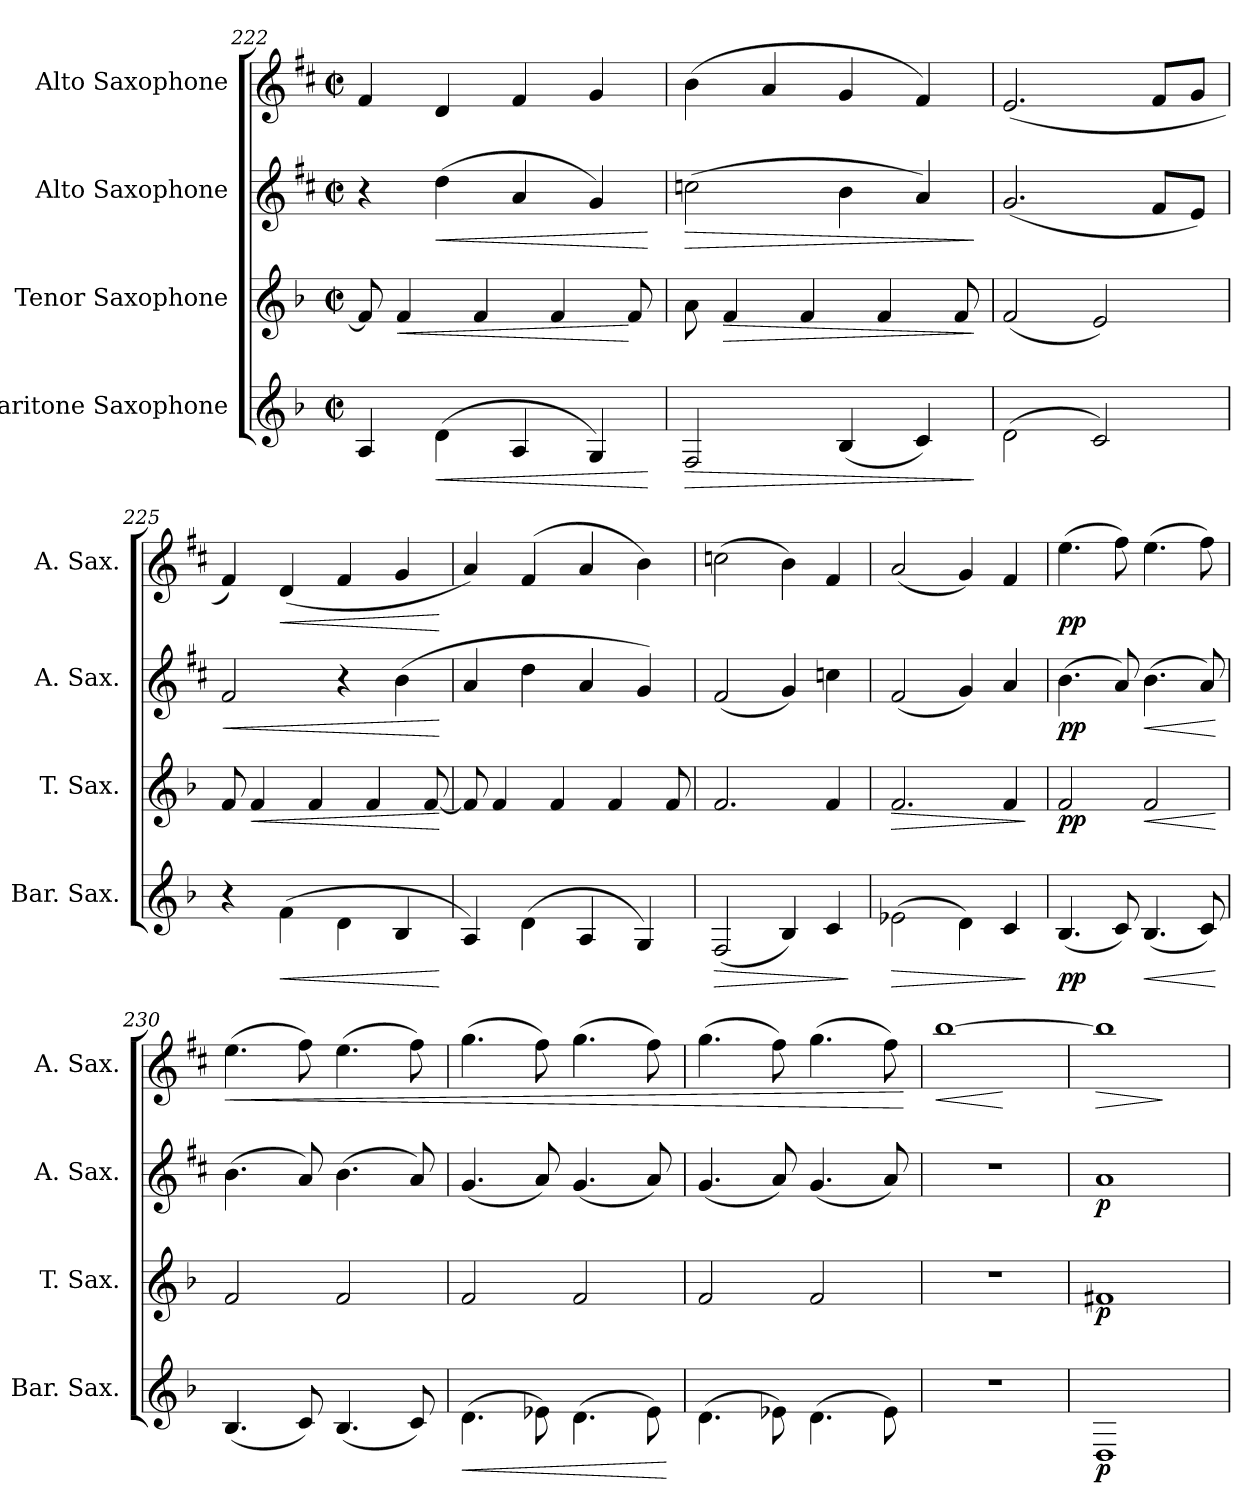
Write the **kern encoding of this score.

**kern	**dynam	**kern	**dynam	**kern	**dynam	**kern	**dynam
*part4	*part4	*part3	*part3	*part2	*part2	*part1	*part1
*staff4	*staff4	*staff3	*staff3	*staff2	*staff2	*staff1	*staff1
*I"Baritone Saxophone	*	*I"Tenor Saxophone	*	*I"Alto Saxophone	*	*I"Alto Saxophone	*
*I'Bar. Sax.	*	*I'T. Sax.	*	*I'A. Sax.	*	*I'A. Sax.	*
*clefG2	*	*clefG2	*	*clefG2	*	*clefG2	*
*ITrd12c21	*	*ITrd8c14	*	*ITrd5c9	*	*ITrd5c9	*
*k[b-]	*	*k[b-]	*	*k[b-]	*	*k[b-]	*
*M2/2	*	*M2/2	*	*M2/2	*	*M2/2	*
*met(c|)	*	*met(c|)	*	*met(c|)	*	*met(c|)	*
=222	=222	=222	=222	=222	=222	=222	=222
4AA/	.	8F/]	.	4r	.	4A/	.
!	!	!	!LO:HP:b	!	!	!	!
.	.	4F/	<	.	.	.	.
!	!LO:HP:b	!	!	!	!LO:HP:b	!	!
(4D\	<	.	.	(4f\	<	4F/	.
.	.	4F/	.	.	.	.	.
4AA/	.	.	.	4c/	.	4A/	.
.	.	4F/	.	.	.	.	.
4GG/)	.	.	.	4B-/)	.	4B-/	.
.	.	8F/	[	.	.	.	.
.	[	.	.	.	[	.	.
=223	=223	=223	=223	=223	=223	=223	=223
!	!LO:HP:b	!	!	!	!LO:HP:b	!	!
2FF/	>	8A\	.	(2e-X\	>	(4d\	.
!	!	!	!LO:HP:b	!	!	!	!
.	.	4F/	>	.	.	.	.
.	.	.	.	.	.	4c/	.
.	.	4F/	.	.	.	.	.
(4BB-/	.	.	.	4d\	.	4B-/	.
.	.	4F/	.	.	.	.	.
4C/)	.	.	.	4c/)	.	4A/)	.
.	.	8F/	.	.	.	.	.
.	]	.	]	.	]	.	.
=224	=224	=224	=224	=224	=224	=224	=224
(2D\	.	(2F/	.	(2.B-/	.	(2.G/	.
2C/)	.	2E/)	.	.	.	.	.
.	.	.	.	8A/L	.	8A/L	.
.	.	.	.	8G/J)	.	8B-/J	.
=225	=225	=225	=225	=225	=225	=225	=225
!	!	!	!	!	!LO:HP:b	!	!
4r	.	8F/	.	2A/	<	4A/)	.
!	!	!	!LO:HP:b	!	!	!	!
.	.	4F/	<	.	.	.	.
!	!LO:HP:b	!	!	!	!	!	!LO:HP:b
(4F\	<	.	.	.	.	(4F/	<
.	.	4F/	.	.	.	.	.
4D\	.	.	.	4r	.	4A/	.
.	.	4F/	.	.	.	.	.
4BB-/	.	.	.	(4d\	.	4B-/	.
.	.	[8F/	.	.	.	.	.
.	[	.	[	.	[	.	[
=226	=226	=226	=226	=226	=226	=226	=226
4AA/)	.	8F/]	.	4c/	.	4c/)	.
.	.	4F/	.	.	.	.	.
(4D\	.	.	.	4f\	.	(4A/	.
.	.	4F/	.	.	.	.	.
4AA/	.	.	.	4c/	.	4c/	.
.	.	4F/	.	.	.	.	.
4GG/)	.	.	.	4B-/)	.	4d\)	.
.	.	8F/	.	.	.	.	.
!!LO:LB:g=z
=227	=227	=227	=227	=227	=227	=227	=227
!	!LO:HP:b	!	!	!	!	!	!
(2FF/	>	2.F/	.	(2A/	.	(2e-X\	.
4BB-/)	.	.	.	4B-/)	.	4d\)	.
4C/	.	4F/	.	4e-X\	.	4A/	.
.	]	.	.	.	.	.	.
=228	=228	=228	=228	=228	=228	=228	=228
!	!LO:HP:b	!	!LO:HP:b	!	!	!	!
(2E-X\	>	2.F/	>	(2A/	.	(2c/	.
4D\)	.	.	.	4B-/)	.	4B-/)	.
4C/	.	4F/	.	4c/	.	4A/	.
.	]	.	]	.	.	.	.
=229	=229	=229	=229	=229	=229	=229	=229
!	!LO:DY:b	!	!LO:DY:b	!	!LO:DY:b	!	!LO:DY:b
(4.BB-/	pp	2F/	pp	(4.d\	pp	(4.g\	pp
8C/)	.	.	.	8c/)	.	8a\)	.
!	!LO:HP:b	!	!LO:HP:b	!	!LO:HP:b	!	!
(4.BB-/	<	2F/	<	(4.d\	<	(4.g\	.
8C/)	.	.	.	8c/)	.	8a\)	.
.	[	.	[	.	[	.	.
=230	=230	=230	=230	=230	=230	=230	=230
!	!	!	!	!	!	!	!LO:HP:b
(4.BB-/	.	2F/	.	(4.d\	.	(4.g\	<
8C/)	.	.	.	8c/)	.	8a\)	.
(4.BB-/	.	2F/	.	(4.d\	.	(4.g\	.
8C/)	.	.	.	8c/)	.	8a\)	.
=231	=231	=231	=231	=231	=231	=231	=231
!	!LO:HP:b	!	!	!	!	!	!
(4.D\	<	2F/	.	(4.B-/	.	(4.b-\	.
8E-X\)	.	.	.	8c/)	.	8a\)	.
(4.D\	.	2F/	.	(4.B-/	.	(4.b-\	.
8E-\)	.	.	.	8c/)	.	8a\)	.
.	[	.	.	.	.	.	.
=232	=232	=232	=232	=232	=232	=232	=232
(4.D\	.	2F/	.	(4.B-/	.	(4.b-\	.
8E-X\)	.	.	.	8c/)	.	8a\)	.
(4.D\	.	2F/	.	(4.B-/	.	(4.b-\	.
8E-\)	.	.	.	8c/)	.	8a\)	.
.	.	.	.	.	.	.	[
=233	=233	=233	=233	=233	=233	=233	=233
!	!	!	!	!	!	!	!LO:HP:b
1r	.	1r	.	1r	.	[1dd	<
.	.	.	.	.	.	.	[
!!LO:PB:g=z
=234	=234	=234	=234	=234	=234	=234	=234
!	!LO:DY:b	!	!LO:DY:b	!	!LO:DY:b	!	!LO:HP:b
1DD	p	1F#X	p	1c	p	1dd]	>
.	.	.	.	.	.	.	]
=	=	=	=	=	=	=	=
*-	*-	*-	*-	*-	*-	*-	*-
